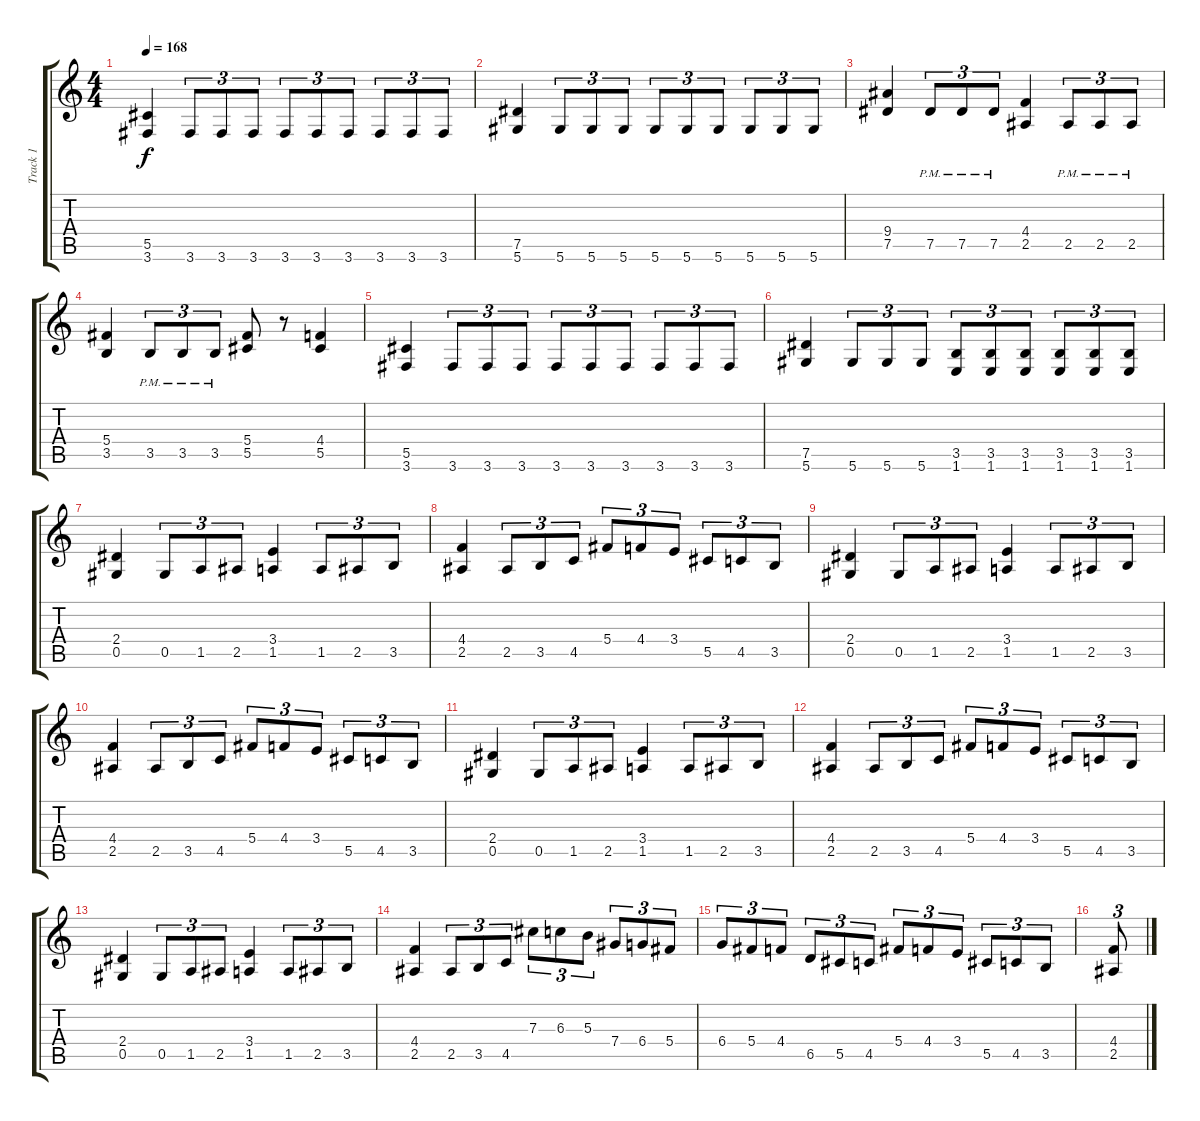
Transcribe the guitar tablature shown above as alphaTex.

\track ("Track 1" "Track 1") {instrument overdrivenguitar}
\staff {score tabs}
\tuning (Eb4 Bb3 Gb3 Db3 Ab2 Eb2) {hide}
\ts (4 4)
\tempo 168
\clef g2
\ks c
(5.5 3.6).4{dy f} 3.6.8{tu (3 2)} 3.6.8{tu (3 2)} 3.6.8{tu (3 2)} 3.6.8{tu (3 2)} 3.6.8{tu (3 2)} 3.6.8{tu (3 2)} 3.6.8{tu (3 2)} 3.6.8{tu (3 2)} 3.6.8{tu (3 2)} |
(7.5 5.6).4 5.6.8{tu (3 2)} 5.6.8{tu (3 2)} 5.6.8{tu (3 2)} 5.6.8{tu (3 2)} 5.6.8{tu (3 2)} 5.6.8{tu (3 2)} 5.6.8{tu (3 2)} 5.6.8{tu (3 2)} 5.6.8{tu (3 2)} |
(9.4 7.5).4 7.5{pm}.8{tu (3 2)} 7.5{pm}.8{tu (3 2)} 7.5{pm}.8{tu (3 2)} (4.4 2.5).4 2.5{pm}.8{tu (3 2)} 2.5{pm}.8{tu (3 2)} 2.5{pm}.8{tu (3 2)} |
(5.4 3.5).4 3.5{pm}.8{tu (3 2)} 3.5{pm}.8{tu (3 2)} 3.5{pm}.8{tu (3 2)} (5.4 5.5).8 r.8 (4.4 5.5).4 |
(5.5 3.6).4 3.6.8{tu (3 2)} 3.6.8{tu (3 2)} 3.6.8{tu (3 2)} 3.6.8{tu (3 2)} 3.6.8{tu (3 2)} 3.6.8{tu (3 2)} 3.6.8{tu (3 2)} 3.6.8{tu (3 2)} 3.6.8{tu (3 2)} |
(7.5 5.6).4 5.6.8{tu (3 2)} 5.6.8{tu (3 2)} 5.6.8{tu (3 2)} (3.5 1.6).8{tu (3 2)} (3.5 1.6).8{tu (3 2)} (3.5 1.6).8{tu (3 2)} (3.5 1.6).8{tu (3 2)} (3.5 1.6).8{tu (3 2)} (3.5 1.6).8{tu (3 2)} |
(2.4 0.5).4 0.5.8{tu (3 2)} 1.5.8{tu (3 2)} 2.5.8{tu (3 2)} (3.4 1.5).4 1.5.8{tu (3 2)} 2.5.8{tu (3 2)} 3.5.8{tu (3 2)} |
(4.4 2.5).4 2.5.8{tu (3 2)} 3.5.8{tu (3 2)} 4.5.8{tu (3 2)} 5.4.8{tu (3 2)} 4.4.8{tu (3 2)} 3.4.8{tu (3 2)} 5.5.8{tu (3 2)} 4.5.8{tu (3 2)} 3.5.8{tu (3 2)} |
(2.4 0.5).4 0.5.8{tu (3 2)} 1.5.8{tu (3 2)} 2.5.8{tu (3 2)} (3.4 1.5).4 1.5.8{tu (3 2)} 2.5.8{tu (3 2)} 3.5.8{tu (3 2)} |
(4.4 2.5).4 2.5.8{tu (3 2)} 3.5.8{tu (3 2)} 4.5.8{tu (3 2)} 5.4.8{tu (3 2)} 4.4.8{tu (3 2)} 3.4.8{tu (3 2)} 5.5.8{tu (3 2)} 4.5.8{tu (3 2)} 3.5.8{tu (3 2)} |
(2.4 0.5).4 0.5.8{tu (3 2)} 1.5.8{tu (3 2)} 2.5.8{tu (3 2)} (3.4 1.5).4 1.5.8{tu (3 2)} 2.5.8{tu (3 2)} 3.5.8{tu (3 2)} |
(4.4 2.5).4 2.5.8{tu (3 2)} 3.5.8{tu (3 2)} 4.5.8{tu (3 2)} 5.4.8{tu (3 2)} 4.4.8{tu (3 2)} 3.4.8{tu (3 2)} 5.5.8{tu (3 2)} 4.5.8{tu (3 2)} 3.5.8{tu (3 2)} |
(2.4 0.5).4 0.5.8{tu (3 2)} 1.5.8{tu (3 2)} 2.5.8{tu (3 2)} (3.4 1.5).4 1.5.8{tu (3 2)} 2.5.8{tu (3 2)} 3.5.8{tu (3 2)} |
(4.4 2.5).4 2.5.8{tu (3 2)} 3.5.8{tu (3 2)} 4.5.8{tu (3 2)} 7.3.8{tu (3 2)} 6.3.8{tu (3 2)} 5.3.8{tu (3 2)} 7.4.8{tu (3 2)} 6.4.8{tu (3 2)} 5.4.8{tu (3 2)} |
6.4.8{tu (3 2)} 5.4.8{tu (3 2)} 4.4.8{tu (3 2)} 6.5.8{tu (3 2)} 5.5.8{tu (3 2)} 4.5.8{tu (3 2)} 5.4.8{tu (3 2)} 4.4.8{tu (3 2)} 3.4.8{tu (3 2)} 5.5.8{tu (3 2)} 4.5.8{tu (3 2)} 3.5.8{tu (3 2)} |
(4.4 2.5).8{tu (3 2)}
